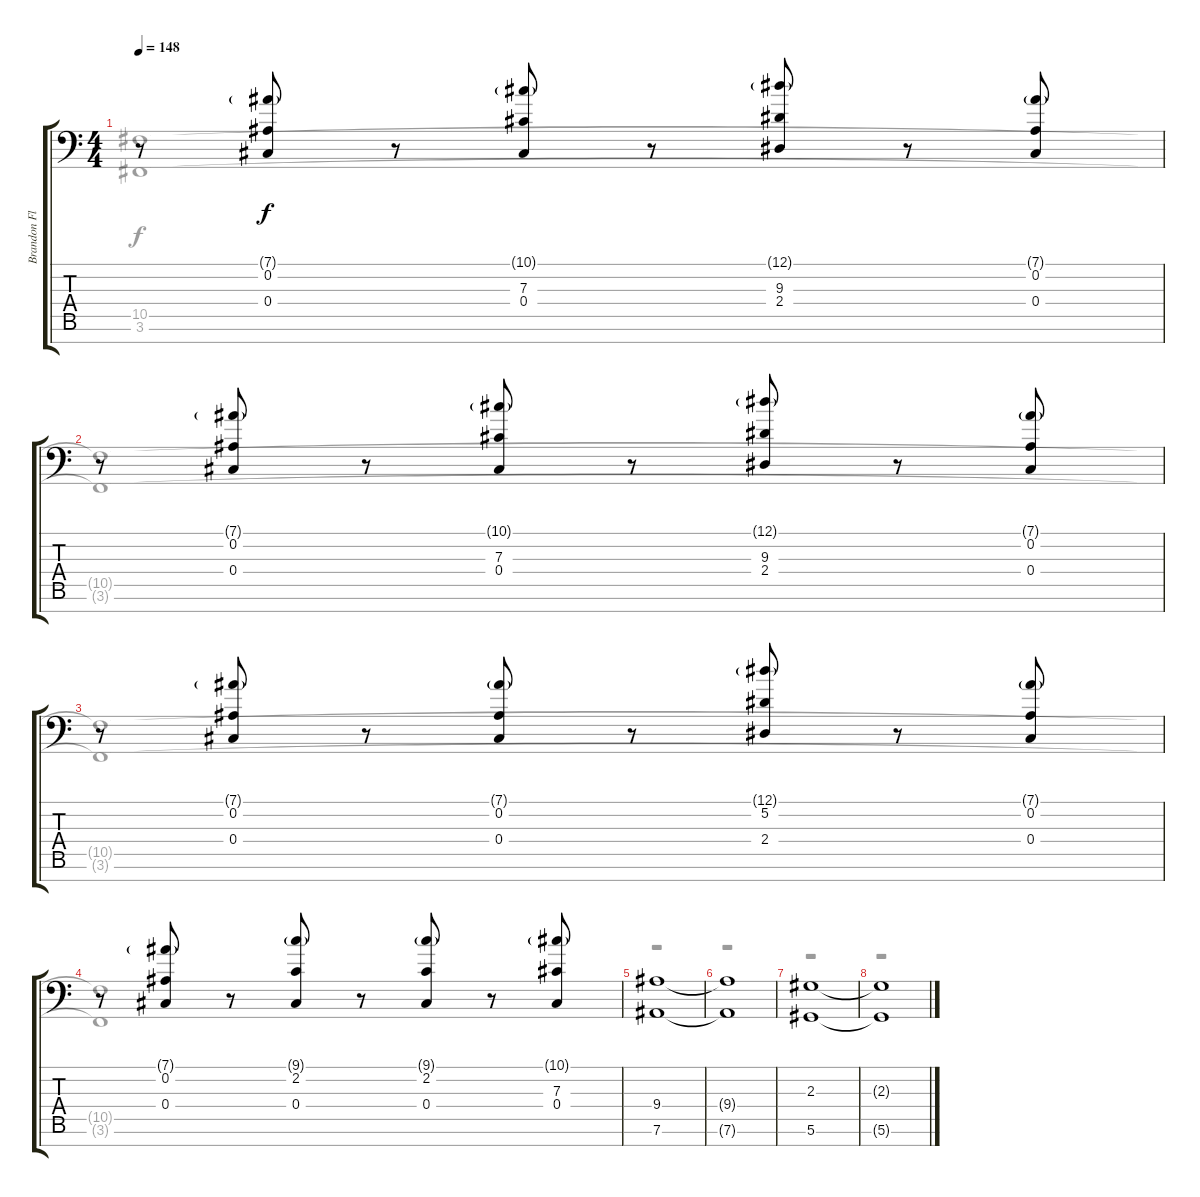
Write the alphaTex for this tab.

\track ("Brandon Flowers - Synthesizer 1" "Brandon Fl") {instrument lead2sawtooth}
\staff {score tabs}
\tuning (Eb4 Bb3 Gb3 Db3 Ab2 Eb2 F1) {hide}
\voice
\ts (4 4)
\tempo 148
\clef f4
\ks c
r.8{dy f} (7.1{g} 0.2 0.4).8 r.8 (10.1{g} 7.3 0.4).8 r.8 (12.1{g} 9.3 2.4).8 r.8 (7.1{g} 0.2 0.4).8 |
r.8 (7.1{g} 0.2 0.4).8 r.8 (10.1{g} 7.3 0.4).8 r.8 (12.1{g} 9.3 2.4).8 r.8 (7.1{g} 0.2 0.4).8 |
r.8 (7.1{g} 0.2 0.4).8 r.8 (7.1{g} 0.2 0.4).8 r.8 (12.1{g} 5.2 2.4).8 r.8 (7.1{g} 0.2 0.4).8 |
r.8 (7.1{g} 0.2 0.4).8 r.8 (9.1{g} 2.2 0.4).8 r.8 (9.1{g} 2.2 0.4).8 r.8 (10.1{g} 7.3 0.4).8 |
(9.4 7.6).1 |
(9.4{t} 7.6{t}).1 |
(2.3 5.6).1 |
(2.3{t} 5.6{t}).1
\voice
\clef f4
\ottava regular
\simile none
\ks c
(10.5 3.6).1{dy f} |
(10.5{t} 3.6{t}).1 |
(10.5{t} 3.6{t}).1 |
(10.5{t} 3.6{t}).1 |
r.1 |
r.1 |
r.1 |
r.1
